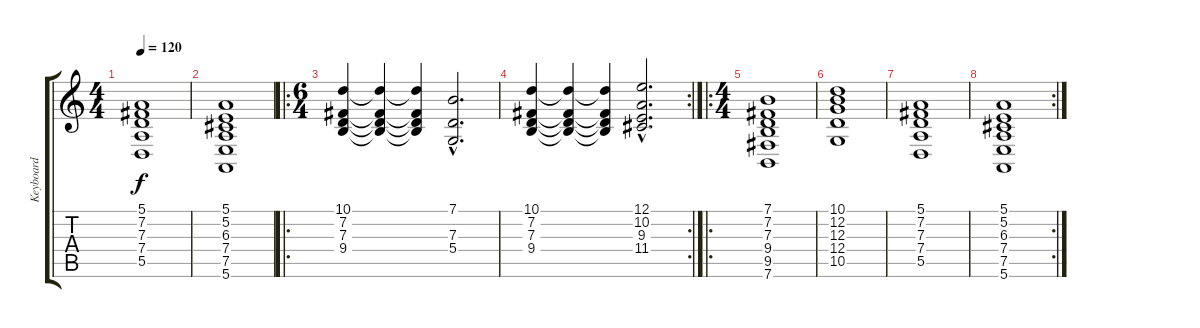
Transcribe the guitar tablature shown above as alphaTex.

\track ("Keyboard" "Keyboard") {instrument stringensemble1}
\staff {score tabs}
\tuning (E4 B3 G3 D3 A2 E2) {hide}
\ts (4 4)
\tempo 120
\clef g2
\ks c
(5.1 7.2 7.3 7.4 5.5).1{dy f} |
(5.1 5.2 6.3 7.4 7.5 5.6).1 |
\ro
\ts (6 4)
(10.1 7.2 7.3 9.4).4 (10.1{t} 7.2{t} 7.3{t} 9.4{t}).4 (10.1{t} 7.2{t} 7.3{t} 9.4{t}).4 (7.1{hac} 7.3{hac} 5.4{hac}).2{d} |
\rc 2
(10.1 7.2 7.3 9.4).4 (10.1{t} 7.2{t} 7.3{t} 9.4{t}).4 (10.1{t} 7.2{t} 7.3{t} 9.4{t}).4 (12.1{hac} 10.2{hac} 9.3{hac} 11.4{hac}).2{d} |
\ro
\ts (4 4)
(7.1 7.2 7.3 9.4 9.5 7.6).1 |
(10.1 12.2 12.3 12.4 10.5).1 |
(5.1 7.2 7.3 7.4 5.5).1 |
\rc 2
(5.1 5.2 6.3 7.4 7.5 5.6).1
